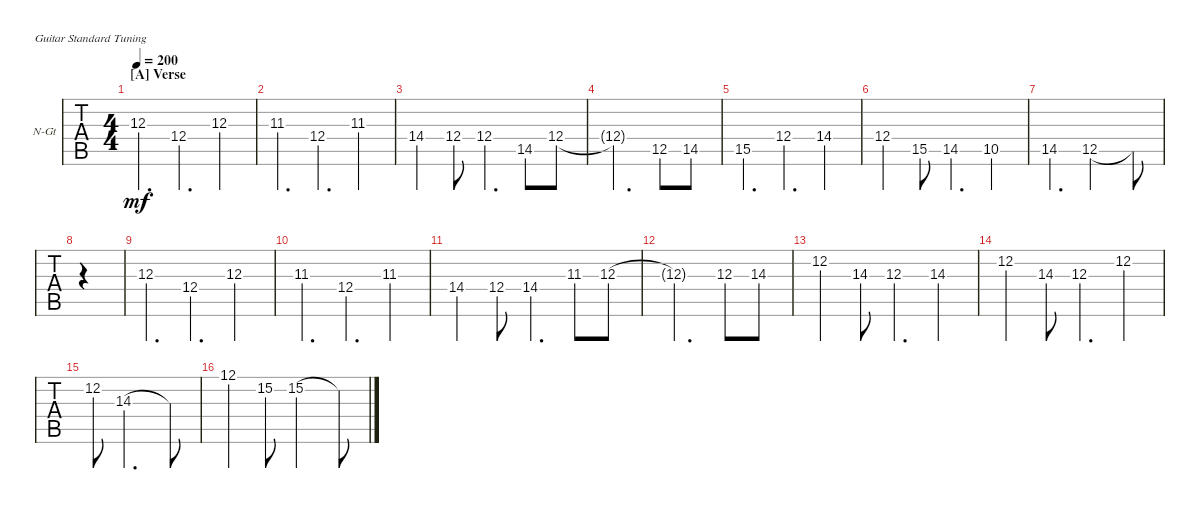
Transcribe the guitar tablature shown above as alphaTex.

\defaultSystemsLayout 4
\bracketExtendMode groupsimilarinstruments
\firstSystemTrackNameOrientation horizontal
\otherSystemsTrackNameOrientation horizontal
\track ("Vocals" "N-Gt") {instrument acousticguitarnylon}
\staff {tabs}
\tuning (E4 B3 G3 D3 A2 E2)
\ts (4 4)
\section ("A" "Verse")
\tempo 200
\clef g2
\ks c
12.3.4{d dy mf} 12.4.4{d} 12.3.4 |
11.3.4{d} 12.4.4{d} 11.3.4 |
14.4.4 12.4.8 12.4.4{d} 14.5.8 12.4.8 |
12.4{t}.2{d} 12.5.8 14.5.8 |
15.5.4{d} 12.4.4{d} 14.4.4 |
12.4.4 15.5.8 14.5.4{d} 10.5.4 |
14.5.4{d} 12.5.2 12.5{t}.8 |
|
12.3.4{d} 12.4.4{d} 12.3.4 |
11.3.4{d} 12.4.4{d} 11.3.4 |
14.4.4 12.4.8 14.4.4{d} 11.3.8 12.3.8 |
12.3{t}.2{d} 12.3.8 14.3.8 |
12.2.4 14.3.8 12.3.4{d} 14.3.4 |
12.2.4 14.3.8 12.3.4{d} 12.2.4 |
12.2.8 14.3.2{d} 14.3{t}.8 |
12.1.4 15.2.8 15.2.2 15.2{t}.8
